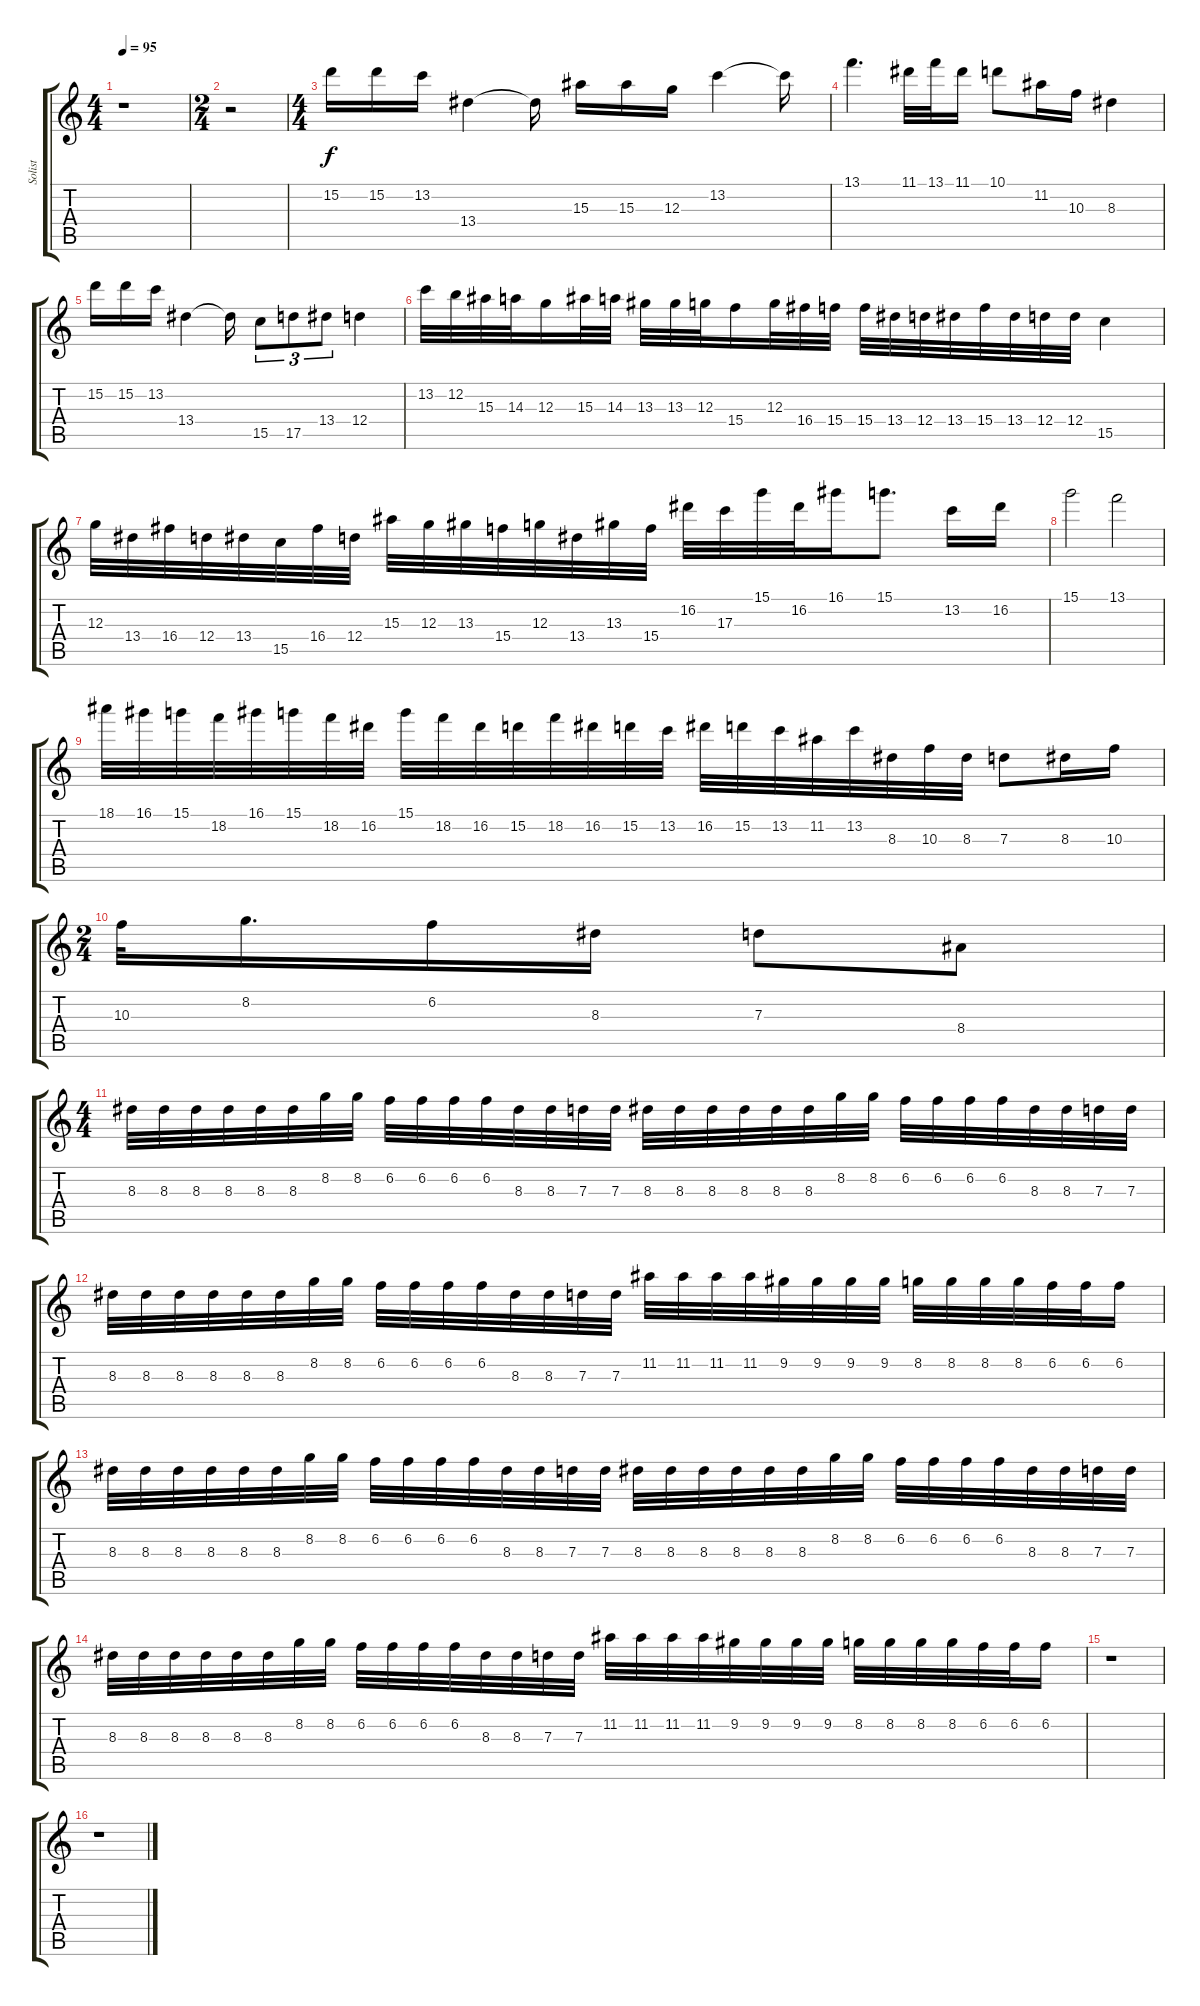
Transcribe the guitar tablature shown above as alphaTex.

\track ("Solist" "Solist") {instrument distortionguitar}
\staff {score tabs}
\tuning (E4 B3 G3 D3 A2 E2) {hide}
\ts (4 4)
\tempo 95
\clef g2
\ks c
r.1{dy f} |
\ts (2 4)
r.2 |
\ts (4 4)
15.2.16 15.2.16 13.2.16 13.4.4 13.4{t}.16 15.3.16 15.3.16 12.3.16 13.2.4 13.2{t}.16 |
13.1.4{d} 11.1.32 13.1.32 11.1.16 10.1.8 11.2.16 10.3.16 8.3.4 |
15.2.16 15.2.16 13.2.16 13.4.4 13.4{t}.16 15.5.8{tu (3 2)} 17.5.8{tu (3 2)} 13.4.8{tu (3 2)} 12.4.4 |
13.2.32 12.2.32 15.3.32 14.3.32 12.3.16 15.3.32 14.3.32 13.3.32 13.3.32 12.3.32 15.4.16 12.3.32 16.4.32 15.4.32 15.4.32 13.4.32 12.4.32 13.4.32 15.4.32 13.4.32 12.4.32 12.4.32 15.5.4 |
12.3.32 13.4.32 16.4.32 12.4.32 13.4.32 15.5.32 16.4.32 12.4.32 15.3.32 12.3.32 13.3.32 15.4.32 12.3.32 13.4.32 13.3.32 15.4.32 16.2.32 17.3.32 15.1.32 16.2.32 16.1.16 15.1.8{d} 13.2.16 16.2.16 |
15.1.2 13.1.2 |
18.1.32 16.1.32 15.1.32 18.2.32 16.1.32 15.1.32 18.2.32 16.2.32 15.1.32 18.2.32 16.2.32 15.2.32 18.2.32 16.2.32 15.2.32 13.2.32 16.2.32 15.2.32 13.2.32 11.2.32 13.2.32 8.3.32 10.3.32 8.3.32 7.3.8 8.3.16 10.3.16 |
\ts (2 4)
10.3.32 8.2.16{d} 6.2.16 8.3.16 7.3.8 8.4.8 |
\ts (4 4)
8.3.32 8.3.32 8.3.32 8.3.32 8.3.32 8.3.32 8.2.32 8.2.32 6.2.32 6.2.32 6.2.32 6.2.32 8.3.32 8.3.32 7.3.32 7.3.32 8.3.32 8.3.32 8.3.32 8.3.32 8.3.32 8.3.32 8.2.32 8.2.32 6.2.32 6.2.32 6.2.32 6.2.32 8.3.32 8.3.32 7.3.32 7.3.32 |
8.3.32 8.3.32 8.3.32 8.3.32 8.3.32 8.3.32 8.2.32 8.2.32 6.2.32 6.2.32 6.2.32 6.2.32 8.3.32 8.3.32 7.3.32 7.3.32 11.2.32 11.2.32 11.2.32 11.2.32 9.2.32 9.2.32 9.2.32 9.2.32 8.2.32 8.2.32 8.2.32 8.2.32 6.2.32 6.2.32 6.2.16 |
8.3.32 8.3.32 8.3.32 8.3.32 8.3.32 8.3.32 8.2.32 8.2.32 6.2.32 6.2.32 6.2.32 6.2.32 8.3.32 8.3.32 7.3.32 7.3.32 8.3.32 8.3.32 8.3.32 8.3.32 8.3.32 8.3.32 8.2.32 8.2.32 6.2.32 6.2.32 6.2.32 6.2.32 8.3.32 8.3.32 7.3.32 7.3.32 |
8.3.32 8.3.32 8.3.32 8.3.32 8.3.32 8.3.32 8.2.32 8.2.32 6.2.32 6.2.32 6.2.32 6.2.32 8.3.32 8.3.32 7.3.32 7.3.32 11.2.32 11.2.32 11.2.32 11.2.32 9.2.32 9.2.32 9.2.32 9.2.32 8.2.32 8.2.32 8.2.32 8.2.32 6.2.32 6.2.32 6.2.16 |
r.1 |
r.1
